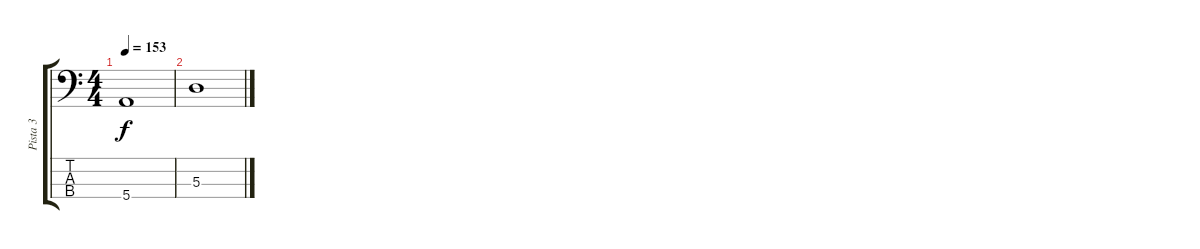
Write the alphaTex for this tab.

\track ("Pista 3" "Pista 3") {instrument electricbasspick}
\staff {score tabs}
\tuning (G2 D2 A1 E1) {hide}
\ts (4 4)
\tempo 153
\clef f4
\ks c
5.4.1{dy f} |
5.3.1
